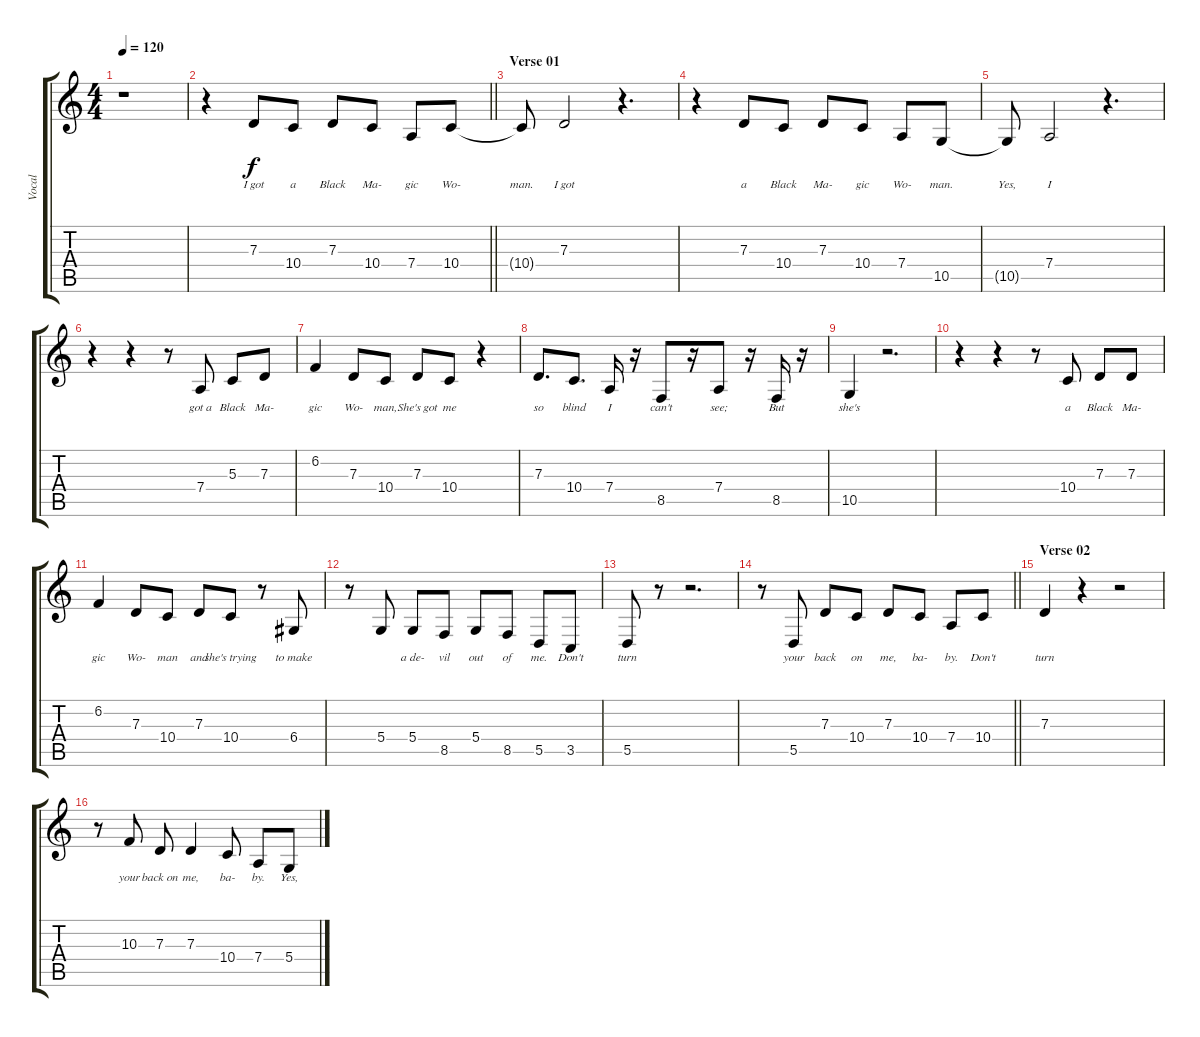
\track ("Vocal" "Vocal") {instrument clarinet}
\staff {score tabs}
\tuning (E4 B3 G3 D3 A2 E2) {hide}
\ts (4 4)
\tempo 120
\clef g2
\ks c
r.1{dy f} |
\barLineRight lightlight
r.4 7.3.8{lyrics (0 "I got") lyrics (1 "") lyrics (2 "") lyrics (3 "") lyrics (4 "")} 10.4.8{lyrics (0 "a") lyrics (1 "") lyrics (2 "") lyrics (3 "") lyrics (4 "")} 7.3.8{lyrics (0 "Black") lyrics (1 "") lyrics (2 "") lyrics (3 "") lyrics (4 "")} 10.4.8{lyrics (0 "Ma-") lyrics (1 "") lyrics (2 "") lyrics (3 "") lyrics (4 "")} 7.4.8{lyrics (0 "gic") lyrics (1 "") lyrics (2 "") lyrics (3 "") lyrics (4 "")} 10.4.8{lyrics (0 "Wo-") lyrics (1 "") lyrics (2 "") lyrics (3 "") lyrics (4 "")} |
\section ("" "Verse 01")
10.4{t}.8{lyrics (0 "man.") lyrics (1 "") lyrics (2 "") lyrics (3 "") lyrics (4 "")} 7.3.2{lyrics (0 "I got") lyrics (1 "") lyrics (2 "") lyrics (3 "") lyrics (4 "")} r.4{d} |
r.4 7.3.8{lyrics (0 "a") lyrics (1 "") lyrics (2 "") lyrics (3 "") lyrics (4 "")} 10.4.8{lyrics (0 "Black") lyrics (1 "") lyrics (2 "") lyrics (3 "") lyrics (4 "")} 7.3.8{lyrics (0 "Ma-") lyrics (1 "") lyrics (2 "") lyrics (3 "") lyrics (4 "")} 10.4.8{lyrics (0 "gic") lyrics (1 "") lyrics (2 "") lyrics (3 "") lyrics (4 "")} 7.4.8{lyrics (0 "Wo-") lyrics (1 "") lyrics (2 "") lyrics (3 "") lyrics (4 "")} 10.5.8{lyrics (0 "man.") lyrics (1 "") lyrics (2 "") lyrics (3 "") lyrics (4 "")} |
10.5{t}.8{lyrics (0 "Yes,") lyrics (1 "") lyrics (2 "") lyrics (3 "") lyrics (4 "")} 7.4.2{lyrics (0 "I") lyrics (1 "") lyrics (2 "") lyrics (3 "") lyrics (4 "")} r.4{d} |
r.4 r.4 r.8 7.4.8{lyrics (0 "got a") lyrics (1 "") lyrics (2 "") lyrics (3 "") lyrics (4 "")} 5.3.8{lyrics (0 "Black") lyrics (1 "") lyrics (2 "") lyrics (3 "") lyrics (4 "")} 7.3.8{lyrics (0 "Ma-") lyrics (1 "") lyrics (2 "") lyrics (3 "") lyrics (4 "")} |
6.2.4{lyrics (0 "gic") lyrics (1 "") lyrics (2 "") lyrics (3 "") lyrics (4 "")} 7.3.8{lyrics (0 "Wo-") lyrics (1 "") lyrics (2 "") lyrics (3 "") lyrics (4 "")} 10.4.8{lyrics (0 "man,") lyrics (1 "") lyrics (2 "") lyrics (3 "") lyrics (4 "")} 7.3.8{lyrics (0 "She's got") lyrics (1 "") lyrics (2 "") lyrics (3 "") lyrics (4 "")} 10.4.8{lyrics (0 "me") lyrics (1 "") lyrics (2 "") lyrics (3 "") lyrics (4 "")} r.4 |
7.3.8{d lyrics (0 "so") lyrics (1 "") lyrics (2 "") lyrics (3 "") lyrics (4 "")} 10.4.8{d lyrics (0 "blind") lyrics (1 "") lyrics (2 "") lyrics (3 "") lyrics (4 "")} 7.4.16{lyrics (0 "I") lyrics (1 "") lyrics (2 "") lyrics (3 "") lyrics (4 "")} r.16 8.5.8{lyrics (0 "can't") lyrics (1 "") lyrics (2 "") lyrics (3 "") lyrics (4 "")} r.16 7.4.8{lyrics (0 "see;") lyrics (1 "") lyrics (2 "") lyrics (3 "") lyrics (4 "")} r.16 8.5.16{lyrics (0 "But") lyrics (1 "") lyrics (2 "") lyrics (3 "") lyrics (4 "")} r.16 |
10.5.4{lyrics (0 "she's") lyrics (1 "") lyrics (2 "") lyrics (3 "") lyrics (4 "")} r.2{d} |
r.4 r.4 r.8 10.4.8{lyrics (0 "a") lyrics (1 "") lyrics (2 "") lyrics (3 "") lyrics (4 "")} 7.3.8{lyrics (0 "Black") lyrics (1 "") lyrics (2 "") lyrics (3 "") lyrics (4 "")} 7.3.8{lyrics (0 "Ma-") lyrics (1 "") lyrics (2 "") lyrics (3 "") lyrics (4 "")} |
6.2.4{lyrics (0 "gic") lyrics (1 "") lyrics (2 "") lyrics (3 "") lyrics (4 "")} 7.3.8{lyrics (0 "Wo-") lyrics (1 "") lyrics (2 "") lyrics (3 "") lyrics (4 "")} 10.4.8{lyrics (0 "man") lyrics (1 "") lyrics (2 "") lyrics (3 "") lyrics (4 "")} 7.3.8{lyrics (0 "and") lyrics (1 "") lyrics (2 "") lyrics (3 "") lyrics (4 "")} 10.4.8{lyrics (0 "she's trying") lyrics (1 "") lyrics (2 "") lyrics (3 "") lyrics (4 "")} r.8 6.4.8{lyrics (0 "to make") lyrics (1 "") lyrics (2 "") lyrics (3 "") lyrics (4 "")} |
r.8 5.4.8{lyrics (0 "") lyrics (1 "") lyrics (2 "") lyrics (3 "") lyrics (4 "")} 5.4.8{lyrics (0 "a de-") lyrics (1 "") lyrics (2 "") lyrics (3 "") lyrics (4 "")} 8.5.8{lyrics (0 "vil") lyrics (1 "") lyrics (2 "") lyrics (3 "") lyrics (4 "")} 5.4.8{lyrics (0 "out") lyrics (1 "") lyrics (2 "") lyrics (3 "") lyrics (4 "")} 8.5.8{lyrics (0 "of") lyrics (1 "") lyrics (2 "") lyrics (3 "") lyrics (4 "")} 5.5.8{lyrics (0 "me.") lyrics (1 "") lyrics (2 "") lyrics (3 "") lyrics (4 "")} 3.5.8{lyrics (0 "Don't") lyrics (1 "") lyrics (2 "") lyrics (3 "") lyrics (4 "")} |
5.5.8{lyrics (0 "turn") lyrics (1 "") lyrics (2 "") lyrics (3 "") lyrics (4 "")} r.8 r.2{d} |
\barLineRight lightlight
r.8 5.5.8{lyrics (0 "your") lyrics (1 "") lyrics (2 "") lyrics (3 "") lyrics (4 "")} 7.3.8{lyrics (0 "back") lyrics (1 "") lyrics (2 "") lyrics (3 "") lyrics (4 "")} 10.4.8{lyrics (0 "on") lyrics (1 "") lyrics (2 "") lyrics (3 "") lyrics (4 "")} 7.3.8{lyrics (0 "me,") lyrics (1 "") lyrics (2 "") lyrics (3 "") lyrics (4 "")} 10.4.8{lyrics (0 "ba-") lyrics (1 "") lyrics (2 "") lyrics (3 "") lyrics (4 "")} 7.4.8{lyrics (0 "by.") lyrics (1 "") lyrics (2 "") lyrics (3 "") lyrics (4 "")} 10.4.8{lyrics (0 "Don't") lyrics (1 "") lyrics (2 "") lyrics (3 "") lyrics (4 "")} |
\section ("" "Verse 02")
7.3.4{lyrics (0 "turn") lyrics (1 "") lyrics (2 "") lyrics (3 "") lyrics (4 "")} r.4 r.2 |
r.8 10.3.8{lyrics (0 "your") lyrics (1 "") lyrics (2 "") lyrics (3 "") lyrics (4 "")} 7.3.8{lyrics (0 "back on") lyrics (1 "") lyrics (2 "") lyrics (3 "") lyrics (4 "")} 7.3.4{lyrics (0 "me,") lyrics (1 "") lyrics (2 "") lyrics (3 "") lyrics (4 "")} 10.4.8{lyrics (0 "ba-") lyrics (1 "") lyrics (2 "") lyrics (3 "") lyrics (4 "")} 7.4.8{lyrics (0 "by.") lyrics (1 "") lyrics (2 "") lyrics (3 "") lyrics (4 "")} 5.4.8{lyrics (0 "Yes,") lyrics (1 "") lyrics (2 "") lyrics (3 "") lyrics (4 "")}
